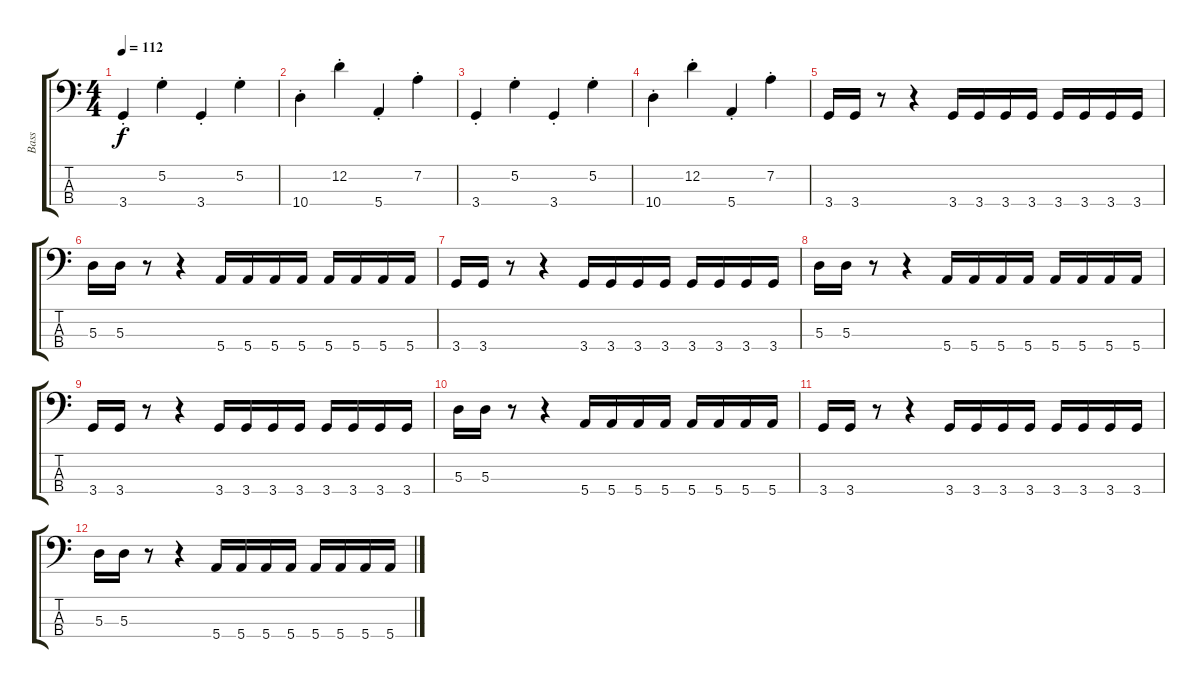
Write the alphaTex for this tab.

\track ("Bass" "Bass") {instrument electricbasspick}
\staff {score tabs}
\tuning (G2 D2 A1 E1) {hide}
\ts (4 4)
\tempo 112
\clef f4
\ks c
3.4{st}.4{dy f} 5.2{st}.4 3.4{st}.4 5.2{st}.4 |
10.4{st}.4 12.2{st}.4 5.4{st}.4 7.2{st}.4 |
3.4{st}.4 5.2{st}.4 3.4{st}.4 5.2{st}.4 |
10.4{st}.4 12.2{st}.4 5.4{st}.4 7.2{st}.4 |
3.4.16 3.4.16 r.8 r.4 3.4.16 3.4.16 3.4.16 3.4.16 3.4.16 3.4.16 3.4.16 3.4.16 |
5.3.16 5.3.16 r.8 r.4 5.4.16 5.4.16 5.4.16 5.4.16 5.4.16 5.4.16 5.4.16 5.4.16 |
3.4.16 3.4.16 r.8 r.4 3.4.16 3.4.16 3.4.16 3.4.16 3.4.16 3.4.16 3.4.16 3.4.16 |
5.3.16 5.3.16 r.8 r.4 5.4.16 5.4.16 5.4.16 5.4.16 5.4.16 5.4.16 5.4.16 5.4.16 |
3.4.16 3.4.16 r.8 r.4 3.4.16 3.4.16 3.4.16 3.4.16 3.4.16 3.4.16 3.4.16 3.4.16 |
5.3.16 5.3.16 r.8 r.4 5.4.16 5.4.16 5.4.16 5.4.16 5.4.16 5.4.16 5.4.16 5.4.16 |
3.4.16 3.4.16 r.8 r.4 3.4.16 3.4.16 3.4.16 3.4.16 3.4.16 3.4.16 3.4.16 3.4.16 |
5.3.16 5.3.16 r.8 r.4 5.4.16 5.4.16 5.4.16 5.4.16 5.4.16 5.4.16 5.4.16 5.4.16
